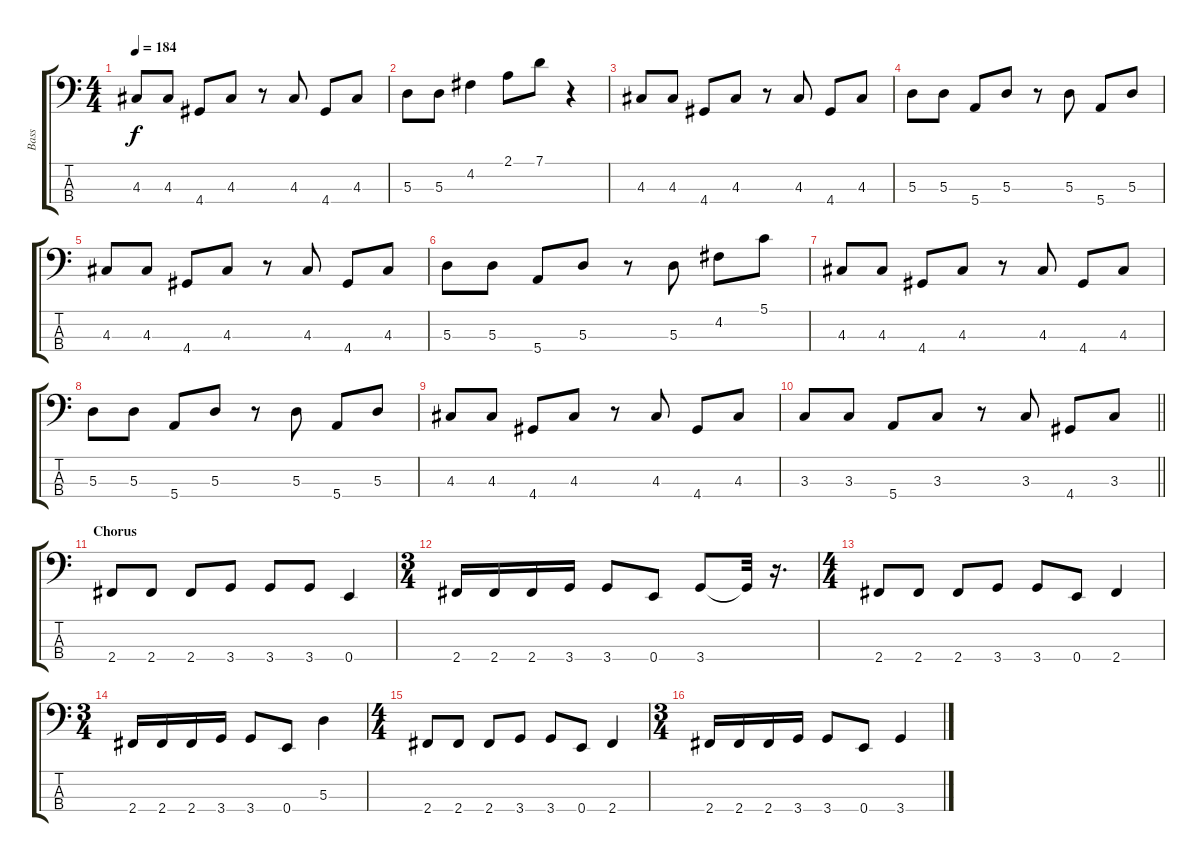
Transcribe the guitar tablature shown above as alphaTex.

\track ("Bass" "Bass") {instrument electricbasspick}
\staff {score tabs}
\tuning (G2 D2 A1 E1) {hide}
\ts (4 4)
\tempo 184
\clef f4
\ks c
4.3.8{dy f} 4.3.8 4.4.8 4.3.8 r.8 4.3.8 4.4.8 4.3.8 |
5.3.8 5.3.8 4.2.4 2.1.8 7.1.8 r.4 |
4.3.8 4.3.8 4.4.8 4.3.8 r.8 4.3.8 4.4.8 4.3.8 |
5.3.8 5.3.8 5.4.8 5.3.8 r.8 5.3.8 5.4.8 5.3.8 |
4.3.8 4.3.8 4.4.8 4.3.8 r.8 4.3.8 4.4.8 4.3.8 |
5.3.8 5.3.8 5.4.8 5.3.8 r.8 5.3.8 4.2.8 5.1.8 |
4.3.8 4.3.8 4.4.8 4.3.8 r.8 4.3.8 4.4.8 4.3.8 |
5.3.8 5.3.8 5.4.8 5.3.8 r.8 5.3.8 5.4.8 5.3.8 |
4.3.8 4.3.8 4.4.8 4.3.8 r.8 4.3.8 4.4.8 4.3.8 |
\barLineRight lightlight
3.3.8 3.3.8 5.4.8 3.3.8 r.8 3.3.8 4.4.8 3.3.8 |
\section ("" "Chorus")
2.4.8 2.4.8 2.4.8 3.4.8 3.4.8 3.4.8 0.4.4 |
\ts (3 4)
2.4.16 2.4.16 2.4.16 3.4.16 3.4.8 0.4.8 3.4.8 3.4{t}.32 r.16{d} |
\ts (4 4)
2.4.8 2.4.8 2.4.8 3.4.8 3.4.8 0.4.8 2.4.4 |
\ts (3 4)
2.4.16 2.4.16 2.4.16 3.4.16 3.4.8 0.4.8 5.3.4 |
\ts (4 4)
2.4.8 2.4.8 2.4.8 3.4.8 3.4.8 0.4.8 2.4.4 |
\ts (3 4)
2.4.16 2.4.16 2.4.16 3.4.16 3.4.8 0.4.8 3.4.4
